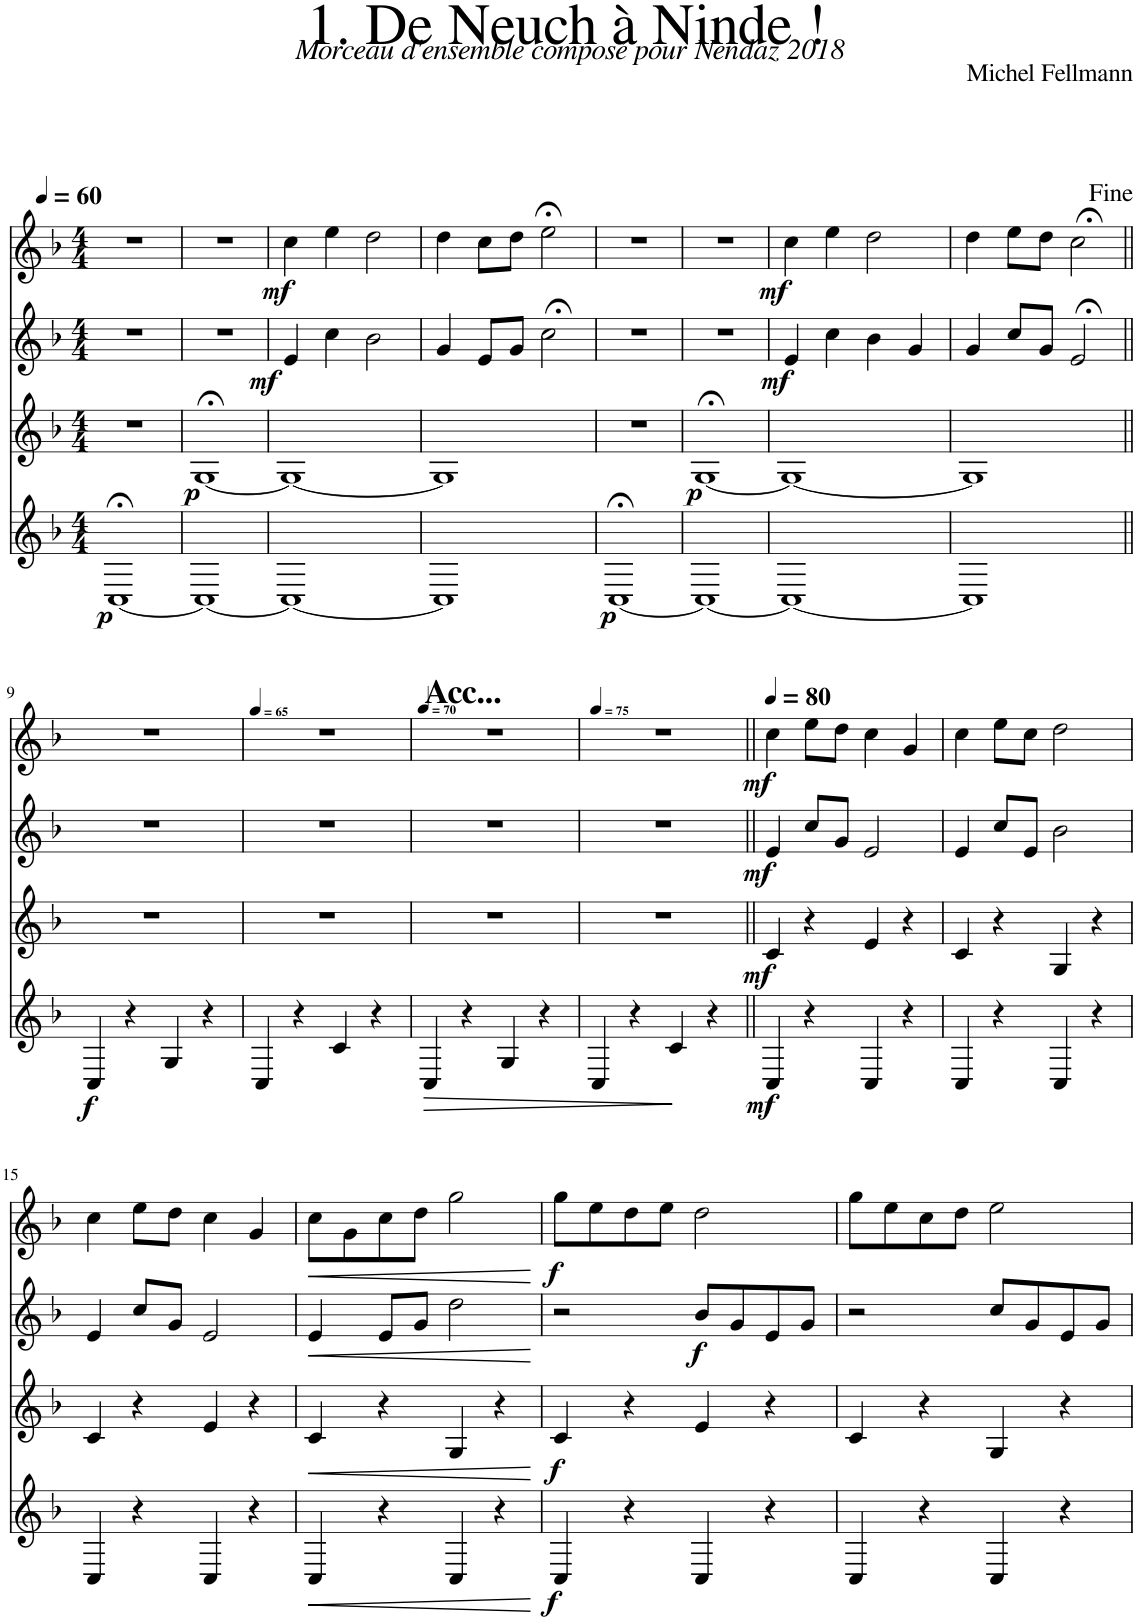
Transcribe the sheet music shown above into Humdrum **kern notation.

**kern	**dynam	**kern	**dynam	**kern	**dynam	**kern	**dynam
*part4	*part4	*part3	*part3	*part2	*part2	*part1	*part1
*staff4	*staff4	*staff3	*staff3	*staff2	*staff2	*staff1	*staff1
*I"Cor en Fa	*	*I"Cor en Fa	*	*I"Cor en Fa	*	*I"Cor en Fa	*
*clefG2	*	*clefG2	*	*clefG2	*	*clefG2	*
*Trd4c7	*	*Trd4c7	*	*Trd4c7	*	*Trd4c7	*
*k[b-]	*	*k[b-]	*	*k[b-]	*	*k[b-]	*
*M4/4	*	*M4/4	*	*M4/4	*	*M4/4	*
*MM60	*	*MM60	*	*MM60	*	*MM60	*
=1	=1	=1	=1	=1	=1	=1	=1
!	!LO:DY:b	!	!	!	!	!	!
[1C;<	p	1r	.	1r	.	1r	.
=2	=2	=2	=2	=2	=2	=2	=2
!	!	!	!LO:DY:b	!	!LO:DY:b	!	!
1C_	.	[1G;<	p	1r	mf	1r	.
=3	=3	=3	=3	=3	=3	=3	=3
!	!	!	!	!	!	!	!LO:DY:b
1C_	.	1G_	.	4e/	.	4cc\	mf
.	.	.	.	4cc\	.	4ee\	.
.	.	.	.	2b-\	.	2dd\	.
=4	=4	=4	=4	=4	=4	=4	=4
1C]	.	1G]	.	4g/	.	4dd\	.
.	.	.	.	8e/L	.	8cc\L	.
.	.	.	.	8g/J	.	8dd\J	.
.	.	.	.	2cc;<\	.	2ee;<\	.
=5	=5	=5	=5	=5	=5	=5	=5
!	!LO:DY:b	!	!	!	!	!	!
[1C;<	p	1r	.	1r	.	1r	.
=6	=6	=6	=6	=6	=6	=6	=6
!	!	!	!LO:DY:b	!	!	!	!
1C_	.	[1G;<	p	1r	.	1r	.
=7	=7	=7	=7	=7	=7	=7	=7
!	!	!	!	!	!LO:DY:b	!	!LO:DY:b
1C_	.	1G_	.	4e/	mf	4cc\	mf
.	.	.	.	4cc\	.	4ee\	.
.	.	.	.	4b-\	.	2dd\	.
.	.	.	.	4g/	.	.	.
=8	=8	=8	=8	=8	=8	=8	=8
1C]	.	1G]	.	4g/	.	4dd\	.
.	.	.	.	8cc/L	.	8ee\L	.
.	.	.	.	8g/J	.	8dd\J	.
.	.	.	.	2e;</	.	2cc;<\	.
!!LO:LB:g=z
=9||	=9||	=9||	=9||	=9||	=9||	=9||	=9||
!	!LO:DY:b	!	!	!	!	!	!
4C/	f	1r	.	1r	.	1r	.
4r	.	.	.	.	.	.	.
4G/	.	.	.	.	.	.	.
4r	.	.	.	.	.	.	.
=10	=10	=10	=10	=10	=10	=10	=10
*	*	*	*	*	*	*MM65	*
4C/	.	1r	.	1r	.	1r	.
4r	.	.	.	.	.	.	.
4c/	.	.	.	.	.	.	.
4r	.	.	.	.	.	.	.
=11	=11	=11	=11	=11	=11	=11	=11
*	*	*	*	*	*	*MM70	*
!	!	!	!	!	!	!LO:TX:a:B:t=Acc...	!
!	!LO:HP:b	!	!	!	!	!	!
4C/	>	1r	.	1r	.	1r	.
4r	.	.	.	.	.	.	.
4G/	.	.	.	.	.	.	.
4r	.	.	.	.	.	.	.
.	]	.	.	.	.	.	.
=12	=12	=12	=12	=12	=12	=12	=12
*	*	*	*	*	*	*MM75	*
4C/	.	1r	.	1r	.	1r	.
4r	.	.	.	.	.	.	.
4c/	.	.	.	.	.	.	.
4r	.	.	.	.	.	.	.
=13||	=13||	=13||	=13||	=13||	=13||	=13||	=13||
*	*	*	*	*	*	*MM80	*
!	!LO:DY:b	!	!LO:DY:b	!	!LO:DY:b	!	!LO:DY:b
4C/	mf	4c/	mf	4e/	mf	4cc\	mf
4r	.	4r	.	8cc/L	.	8ee\L	.
.	.	.	.	8g/J	.	8dd\J	.
4C/	.	4e/	.	2e/	.	4cc\	.
4r	.	4r	.	.	.	4g/	.
=14	=14	=14	=14	=14	=14	=14	=14
4C/	.	4c/	.	4e/	.	4cc\	.
4r	.	4r	.	8cc/L	.	8ee\L	.
.	.	.	.	8e/J	.	8cc\J	.
4C/	.	4G/	.	2b-\	.	2dd\	.
4r	.	4r	.	.	.	.	.
!!LO:LB:g=z
=15	=15	=15	=15	=15	=15	=15	=15
4C/	.	4c/	.	4e/	.	4cc\	.
4r	.	4r	.	8cc/L	.	8ee\L	.
.	.	.	.	8g/J	.	8dd\J	.
4C/	.	4e/	.	2e/	.	4cc\	.
4r	.	4r	.	.	.	4g/	.
=16	=16	=16	=16	=16	=16	=16	=16
!	!LO:HP:b	!	!LO:HP:b	!	!LO:HP:b	!	!LO:HP:b
4C/	<	4c/	<	4e/	<	8cc\L	<
.	.	.	.	.	.	8g\	.
4r	.	4r	.	8e/L	.	8cc\	.
.	.	.	.	8g/J	.	8dd\J	.
4C/	.	4G/	.	2dd\	.	2gg\	.
4r	.	4r	.	.	.	.	.
.	[	.	[	.	[	.	[
=17	=17	=17	=17	=17	=17	=17	=17
!	!LO:DY:b	!	!LO:DY:b	!	!	!	!LO:DY:b
4C/	f	4c/	f	2r	.	8gg\L	f
.	.	.	.	.	.	8ee\	.
4r	.	4r	.	.	.	8dd\	.
.	.	.	.	.	.	8ee\J	.
!	!	!	!	!	!LO:DY:b	!	!
4C/	.	4e/	.	8b-/L	f	2dd\	.
.	.	.	.	8g/	.	.	.
4r	.	4r	.	8e/	.	.	.
.	.	.	.	8g/J	.	.	.
=18	=18	=18	=18	=18	=18	=18	=18
4C/	.	4c/	.	2r	.	8gg\L	.
.	.	.	.	.	.	8ee\	.
4r	.	4r	.	.	.	8cc\	.
.	.	.	.	.	.	8dd\J	.
4C/	.	4G/	.	8cc/L	.	2ee\	.
.	.	.	.	8g/	.	.	.
4r	.	4r	.	8e/	.	.	.
.	.	.	.	8g/J	.	.	.
=	=	=	=	=	=	=	=
*-	*-	*-	*-	*-	*-	*-	*-
